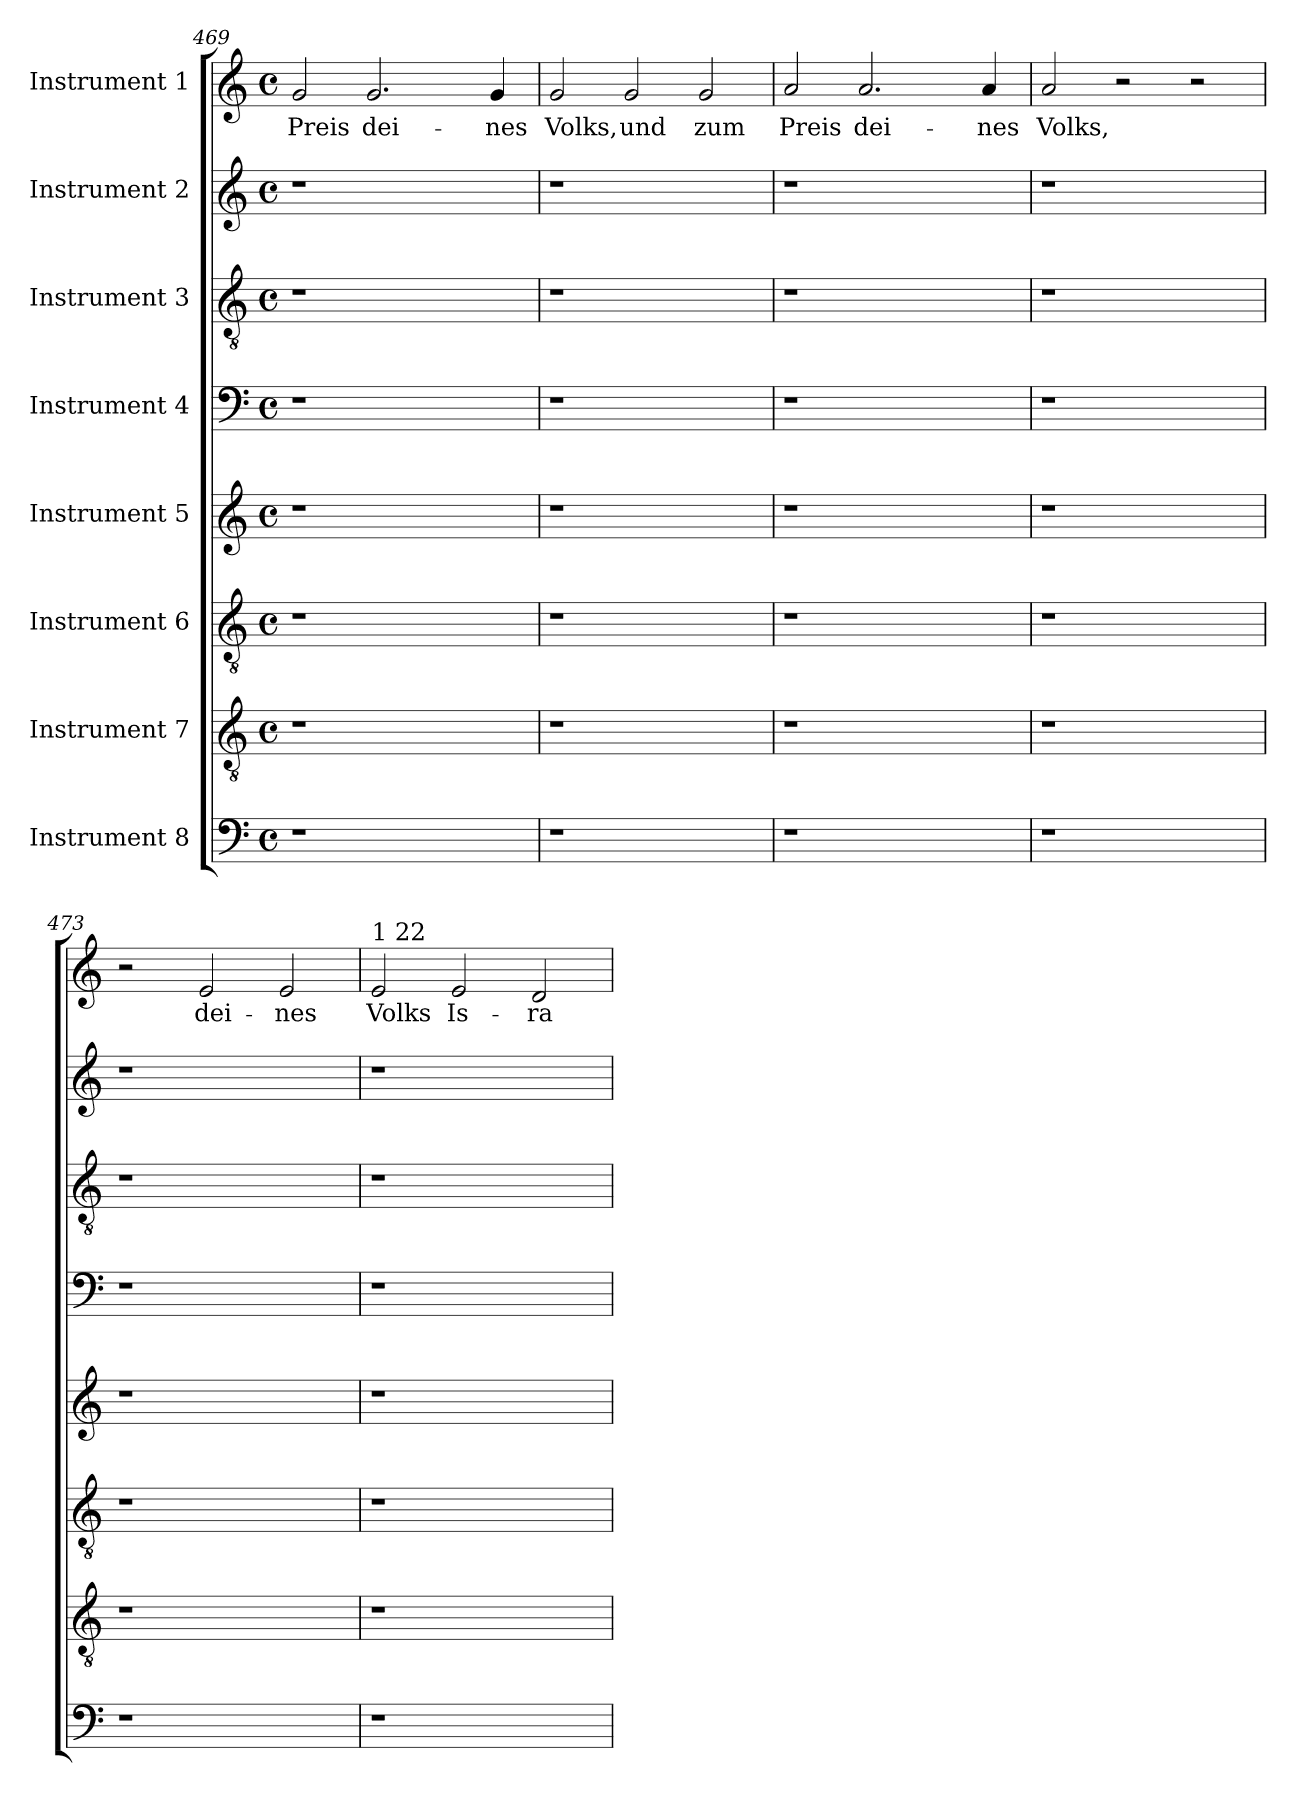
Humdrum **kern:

**kern	**kern	**kern	**kern	**kern	**kern	**kern	**kern	**text
*part8	*part7	*part6	*part5	*part4	*part3	*part2	*part1	*part1
*staff8	*staff7	*staff6	*staff5	*staff4	*staff3	*staff2	*staff1	*staff1
*I"Instrument 8	*I"Instrument 7	*I"Instrument 6	*I"Instrument 5	*I"Instrument 4	*I"Instrument 3	*I"Instrument 2	*I"Instrument 1	*
*clefF4	*clefGv2	*clefGv2	*clefG2	*clefF4	*clefGv2	*clefG2	*clefG2	*
*M4/4	*M4/4	*M4/4	*M4/4	*M4/4	*M4/4	*M4/4	*M4/4	*
*met(c)	*met(c)	*met(c)	*met(c)	*met(c)	*met(c)	*met(c)	*met(c)	*
=469	=469	=469	=469	=469	=469	=469	=469	=469
!	!	!	!	!	!	!	!	!LO:LY:b:cj
1r	1r	1r	1r	1r	1r	1r	2g/	Preis
!	!	!	!	!	!	!	!	!LO:LY:b:cj
.	.	.	.	.	.	.	2.g/	dei-
2ryy	2ryy	2ryy	2ryy	2ryy	2ryy	2ryy	.	.
!	!	!	!	!	!	!	!	!LO:LY:b:cj
.	.	.	.	.	.	.	4g/	-nes
=470	=470	=470	=470	=470	=470	=470	=470	=470
!	!	!	!	!	!	!	!	!LO:LY:b:cj
1r	1r	1r	1r	1r	1r	1r	2g/	Volks,
!	!	!	!	!	!	!	!	!LO:LY:b:cj
.	.	.	.	.	.	.	2g/	und
!	!	!	!	!	!	!	!	!LO:LY:b:cj
2ryy	2ryy	2ryy	2ryy	2ryy	2ryy	2ryy	2g/	zum
=471	=471	=471	=471	=471	=471	=471	=471	=471
!	!	!	!	!	!	!	!	!LO:LY:b:cj
1r	1r	1r	1r	1r	1r	1r	2a/	Preis
!	!	!	!	!	!	!	!	!LO:LY:b:cj
.	.	.	.	.	.	.	2.a/	dei-
2ryy	2ryy	2ryy	2ryy	2ryy	2ryy	2ryy	.	.
!	!	!	!	!	!	!	!	!LO:LY:b:cj
.	.	.	.	.	.	.	4a/	-nes
=472	=472	=472	=472	=472	=472	=472	=472	=472
!	!	!	!	!	!	!	!	!LO:LY:b:cj
1r	1r	1r	1r	1r	1r	1r	2a/	Volks,
.	.	.	.	.	.	.	2r	.
2ryy	2ryy	2ryy	2ryy	2ryy	2ryy	2ryy	2r	.
=473	=473	=473	=473	=473	=473	=473	=473	=473
1r	1r	1r	1r	1r	1r	1r	2r	.
!	!	!	!	!	!	!	!	!LO:LY:b:cj
.	.	.	.	.	.	.	2e/	dei-
!	!	!	!	!	!	!	!	!LO:LY:b:cj
2ryy	2ryy	2ryy	2ryy	2ryy	2ryy	2ryy	2e/	-nes
!!LO:LB:g=z
=474	=474	=474	=474	=474	=474	=474	=474	=474
!	!	!	!	!	!	!	!LO:TX:a:t=1 22	!
!	!	!	!	!	!	!	!	!LO:LY:b:cj
1r	1r	1r	1r	1r	1r	1r	2e/	Volks
!	!	!	!	!	!	!	!	!LO:LY:b:cj
.	.	.	.	.	.	.	2e/	Is-
!	!	!	!	!	!	!	!	!LO:LY:b:cj
2ryy	2ryy	2ryy	2ryy	2ryy	2ryy	2ryy	2d/	-ra-
=	=	=	=	=	=	=	=	=
*-	*-	*-	*-	*-	*-	*-	*-	*-
